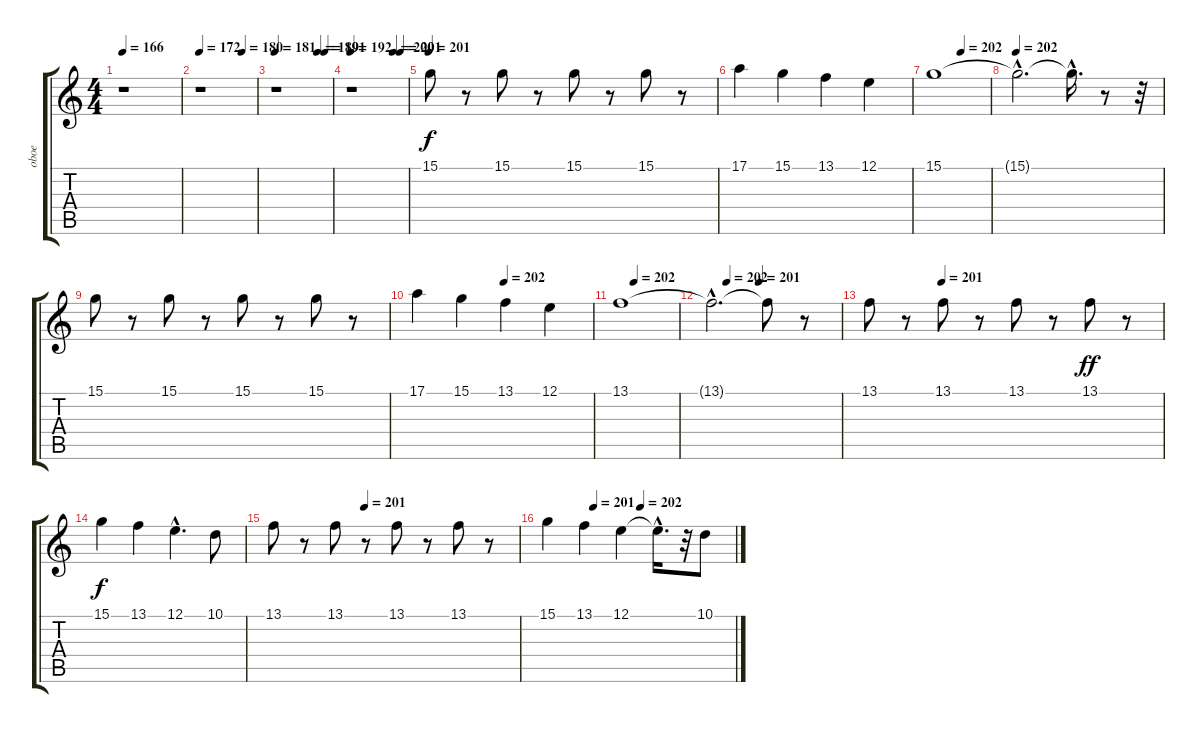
\track ("oboe" "oboe") {instrument oboe}
\staff {score tabs}
\tuning (E4 B3 G3 D3 A2 E2) {hide}
\ts (4 4)
\tempo 166
\clef g2
\ks c
r.1{dy f instrument oboe} |
\tempo 172
\tempo (180 0.75)
r.1 |
\tempo 181
\tempo (189 0.75)
\tempo (191 0.875)
r.1 |
\tempo 192
\tempo (200 0.75)
\tempo (201 0.875)
r.1 |
\tempo 201
15.1.8 r.8 15.1.8 r.8 15.1.8 r.8 15.1.8 r.8 |
17.1.4 15.1.4 13.1.4 12.1.4 |
\tempo (202 0.5)
15.1.1 |
\tempo 202
15.1{hac t}.2{d} 15.1{hac t}.16{d} r.8 r.32 |
15.1.8 r.8 15.1.8 r.8 15.1.8 r.8 15.1.8 r.8 |
\tempo (202 0.5)
17.1.4 15.1.4 13.1.4 12.1.4 |
\tempo (202 0.25)
13.1.1 |
\tempo (202 0.125)
\tempo (201 0.375)
13.1{hac t}.2{d} 13.1{t}.8 r.8 |
\tempo (201 0.25)
13.1.8 r.8 13.1.8 r.8 13.1.8 r.8 13.1.8{dy ff} r.8 |
15.1.4{dy f} 13.1.4 12.1{hac}.4{d} 10.1.8 |
\tempo (201 0.375)
13.1.8 r.8 13.1.8 r.8 13.1.8 r.8 13.1.8 r.8 |
\tempo (201 0.25)
\tempo (202 0.5)
15.1.4 13.1.4 12.1.4 12.1{hac t}.16{d} r.32 10.1.8
